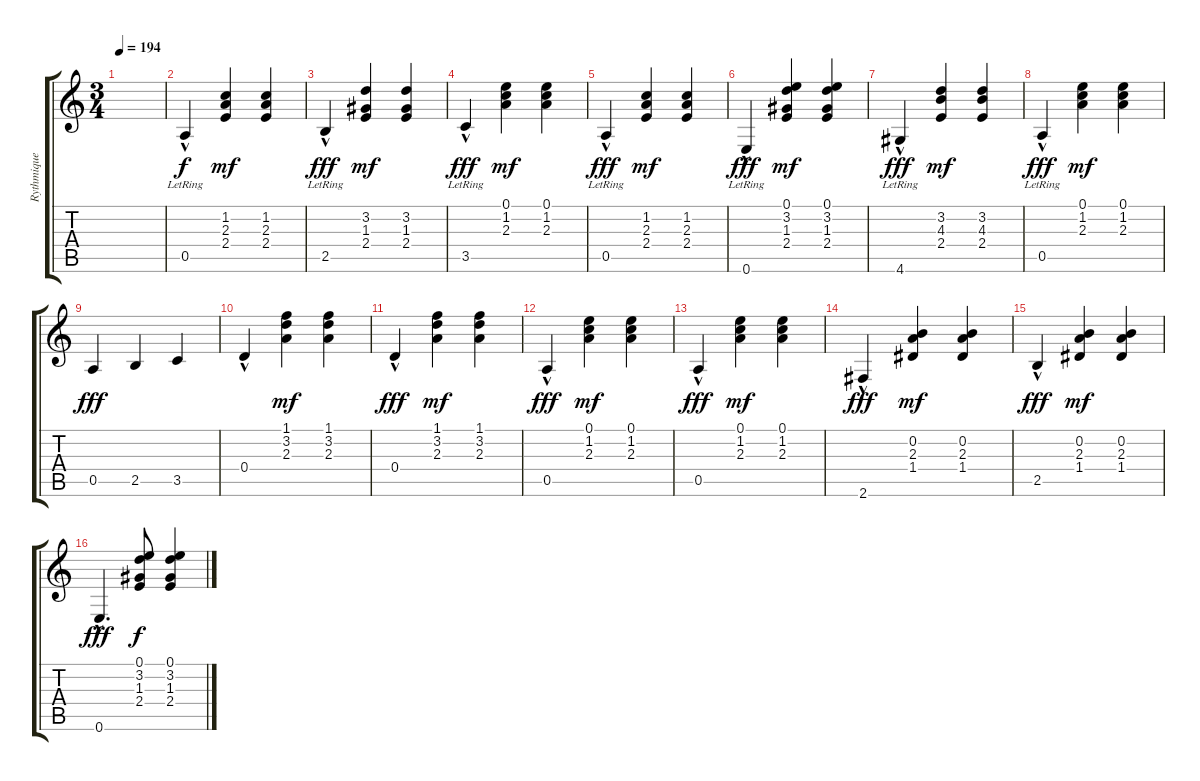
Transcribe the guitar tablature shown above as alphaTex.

\track ("Rythmique" "Rythmique") {instrument acousticguitarsteel}
\staff {score tabs}
\tuning (E4 B3 G3 D3 A2 E2) {hide}
\ts (3 4)
\tempo 194
\clef g2
\ks aminor
|
0.5{hac lr}.4 (1.2 2.3 2.4).4{dy mf} (1.2 2.3 2.4).4 |
2.5{hac lr}.4{dy fff} (3.2 1.3 2.4).4{dy mf} (3.2 1.3 2.4).4 |
3.5{hac lr}.4{dy fff} (0.1 1.2 2.3).4{dy mf} (0.1 1.2 2.3).4 |
0.5{hac lr}.4{dy fff} (1.2 2.3 2.4).4{dy mf} (1.2 2.3 2.4).4 |
0.6{hac lr}.4{dy fff} (0.1 3.2 1.3 2.4).4{dy mf} (0.1 3.2 1.3 2.4).4 |
4.6{hac lr}.4{dy fff} (3.2 4.3 2.4).4{dy mf} (3.2 4.3 2.4).4 |
0.5{hac lr}.4{dy fff} (0.1 1.2 2.3).4{dy mf} (0.1 1.2 2.3).4 |
0.5.4{dy fff} 2.5.4 3.5.4 |
0.4{hac}.4 (1.1 3.2 2.3).4{dy mf} (1.1 3.2 2.3).4 |
0.4{hac}.4{dy fff} (1.1 3.2 2.3).4{dy mf} (1.1 3.2 2.3).4 |
0.5{hac}.4{dy fff} (0.1 1.2 2.3).4{dy mf} (0.1 1.2 2.3).4 |
0.5{hac}.4{dy fff} (0.1 1.2 2.3).4{dy mf} (0.1 1.2 2.3).4 |
2.6{hac}.4{dy fff} (0.2 2.3 1.4).4{dy mf} (0.2 2.3 1.4).4 |
2.5{hac}.4{dy fff} (0.2 2.3 1.4).4{dy mf} (0.2 2.3 1.4).4 |
0.6{hac}.4{d dy fff} (0.1 3.2 1.3 2.4).8{dy f} (0.1 3.2 1.3 2.4).4
